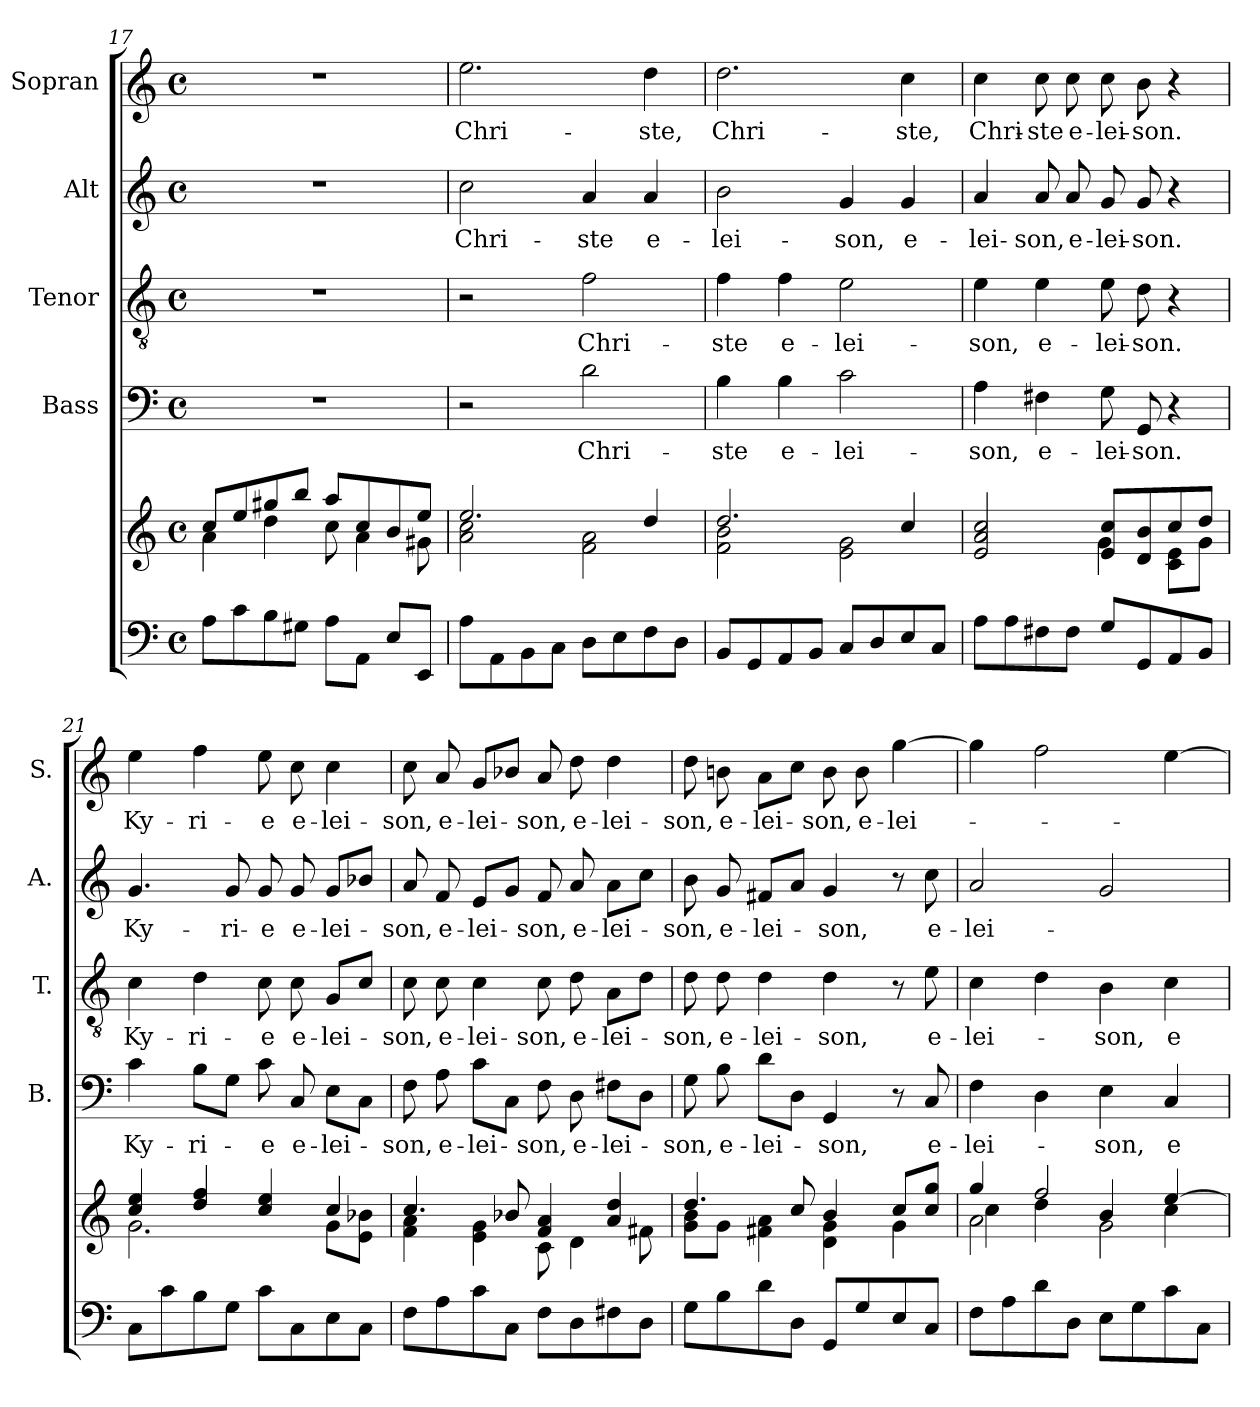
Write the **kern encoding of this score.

**kern	**kern	**kern	**text	**kern	**text	**kern	**text	**kern	**text
*part5	*part5	*part4	*part4	*part3	*part3	*part2	*part2	*part1	*part1
*staff6	*staff5	*staff4	*staff4	*staff3	*staff3	*staff2	*staff2	*staff1	*staff1
*	*	*I"Bass	*	*I"Tenor	*	*I"Alt	*	*I"Sopran	*
*	*	*I'B.	*	*I'T.	*	*I'A.	*	*I'S.	*
*clefF4	*clefG2	*clefF4	*	*clefGv2	*	*clefG2	*	*clefG2	*
*k[]	*k[]	*k[]	*	*k[]	*	*k[]	*	*k[]	*
*C:	*C:	*C:	*	*C:	*	*C:	*	*C:	*
*M4/4	*M4/4	*M4/4	*	*M4/4	*	*M4/4	*	*M4/4	*
*met(c)	*met(c)	*met(c)	*	*met(c)	*	*met(c)	*	*met(c)	*
=17	=17	=17	=17	=17	=17	=17	=17	=17	=17
*	*^	*	*	*	*	*	*	*	*
8A\L	8cc/L	4a\	1r	.	1r	.	1r	.	1r	.
8c\	8ee/	.	.	.	.	.	.	.	.	.
8B\	8gg#X/	4dd\	.	.	.	.	.	.	.	.
8G#X\J	8bb/J	.	.	.	.	.	.	.	.	.
8A\L	8aa/L	8cc\	.	.	.	.	.	.	.	.
8AA\J	8cc/	4a\	.	.	.	.	.	.	.	.
8E/L	8b/	.	.	.	.	.	.	.	.	.
8EE/J	8ee/J	8g#X\	.	.	.	.	.	.	.	.
=18	=18	=18	=18	=18	=18	=18	=18	=18	=18	=18
!	!	!	!	!	!	!	!	!LO:LY:b	!	!LO:LY:b
8A\L	2.ee/	2a\ 2cc\	2r	.	2r	.	2cc\	Chri-	2.ee\	Chri-
8AA\	.	.	.	.	.	.	.	.	.	.
8BB\	.	.	.	.	.	.	.	.	.	.
8C\J	.	.	.	.	.	.	.	.	.	.
!	!	!	!	!LO:LY:b	!	!LO:LY:b	!	!LO:LY:b	!	!
8D\L	.	2f\ 2a\	2d\	Chri-	2f\	Chri-	4a/	-ste	.	.
8E\	.	.	.	.	.	.	.	.	.	.
!	!	!	!	!	!	!	!	!LO:LY:b	!	!LO:LY:b
8F\	4dd/	.	.	.	.	.	4a/	e-	4dd\	-ste,
8D\J	.	.	.	.	.	.	.	.	.	.
=19	=19	=19	=19	=19	=19	=19	=19	=19	=19	=19
!	!	!	!	!LO:LY:b	!	!LO:LY:b	!	!LO:LY:b	!	!LO:LY:b
8BB/L	2.dd/	2f\ 2b\	4B\	-ste	4f\	-ste	2b\	-lei-	2.dd\	Chri-
8GG/	.	.	.	.	.	.	.	.	.	.
!	!	!	!	!LO:LY:b	!	!LO:LY:b	!	!	!	!
8AA/	.	.	4B\	e-	4f\	e-	.	.	.	.
8BB/J	.	.	.	.	.	.	.	.	.	.
!	!	!	!	!LO:LY:b	!	!LO:LY:b	!	!LO:LY:b	!	!
8C/L	.	2e\ 2g\	2c\	-lei-	2e\	-lei-	4g/	-son,	.	.
8D/	.	.	.	.	.	.	.	.	.	.
!	!	!	!	!	!	!	!	!LO:LY:b	!	!LO:LY:b
8E/	4cc/	.	.	.	.	.	4g/	e-	4cc\	-ste,
8C/J	.	.	.	.	.	.	.	.	.	.
!!LO:PB:g=z
=20	=20	=20	=20	=20	=20	=20	=20	=20	=20	=20
!	!	!	!	!LO:LY:b	!	!LO:LY:b	!	!LO:LY:b	!	!LO:LY:b
8A\L	2e/ 2a/ 2cc/	2ryy	4A\	-son,	4e\	-son,	4a/	-lei-	4cc\	Chri-
8A\	.	.	.	.	.	.	.	.	.	.
!	!	!	!	!LO:LY:b	!	!LO:LY:b	!	!LO:LY:b	!	!LO:LY:b
8F#X\	.	.	4F#X\	e-	4e\	e-	8a/	-son,	8cc\	-ste
!	!	!	!	!	!	!	!	!LO:LY:b	!	!LO:LY:b
8F#\J	.	.	.	.	.	.	8a/	e-	8cc\	e-
!	!	!	!	!LO:LY:b	!	!LO:LY:b	!	!LO:LY:b	!	!LO:LY:b
8G/L	8e/ 8cc/L	4g\	8G\	-lei-	8e\	-lei-	8g/	-lei-	8cc\	-lei-
!	!	!	!	!LO:LY:b	!	!LO:LY:b	!	!LO:LY:b	!	!LO:LY:b
8GG/	8d/ 8b/	.	8GG/	-son.	8d\	-son.	8g/	-son.	8b\	-son.
8AA/	8cc/	8c\ 8e\L	4r	.	4r	.	4r	.	4r	.
8BB/J	8dd/J	8g\J	.	.	.	.	.	.	.	.
=21	=21	=21	=21	=21	=21	=21	=21	=21	=21	=21
!	!	!	!	!LO:LY:b	!	!LO:LY:b	!	!LO:LY:b	!	!LO:LY:b
8C\L	4cc/ 4ee/	2.g\	4c\	Ky-	4c\	Ky-	4.g/	Ky-	4ee\	Ky-
8c\	.	.	.	.	.	.	.	.	.	.
!	!	!	!	!LO:LY:b	!	!LO:LY:b	!	!	!	!LO:LY:b
8B\	4dd/ 4ff/	.	8B\L	-ri-	4d\	-ri-	.	.	4ff\	-ri-
!	!	!	!	!	!	!	!	!LO:LY:b	!	!
8G\J	.	.	8G\J	.	.	.	8g/	-ri-	.	.
!	!	!	!	!LO:LY:b	!	!LO:LY:b	!	!LO:LY:b	!	!LO:LY:b
8c\L	4cc/ 4ee/	.	8c\	-e	8c\	-e	8g/	-e	8ee\	-e
!	!	!	!	!LO:LY:b	!	!LO:LY:b	!	!LO:LY:b	!	!LO:LY:b
8C\	.	.	8C/	e-	8c\	e-	8g/	e-	8cc\	e-
!	!	!	!	!LO:LY:b	!	!LO:LY:b	!	!LO:LY:b	!	!LO:LY:b
8E\	4cc/	8g\L	8E\L	-lei-	8G/L	-lei-	8g/L	-lei-	4cc\	-lei-
8C\J	.	8e\ 8b-X\J	8C\J	.	8c/J	.	8b-X/J	.	.	.
=22	=22	=22	=22	=22	=22	=22	=22	=22	=22	=22
!	!	!	!	!LO:LY:b	!	!LO:LY:b	!	!LO:LY:b	!	!LO:LY:b
8F\L	4.cc/	4f\ 4a\	8F\	-son,	8c\	-son,	8a/	-son,	8cc\	-son,
!	!	!	!	!LO:LY:b	!	!LO:LY:b	!	!LO:LY:b	!	!LO:LY:b
8A\	.	.	8A\	e-	8c\	e-	8f/	e-	8a/	e-
!	!	!	!	!LO:LY:b	!	!LO:LY:b	!	!LO:LY:b	!	!LO:LY:b
8c\	.	4e\ 4g\	8c\L	-lei-	4c\	-lei-	8e/L	-lei-	8g/L	-lei-
8C\J	8b-X/	.	8C\J	.	.	.	8g/J	.	8b-X/J	.
!	!	!	!	!LO:LY:b	!	!LO:LY:b	!	!LO:LY:b	!	!LO:LY:b
8F\L	4f/ 4a/	8c\	8F\	-son,	8c\	-son,	8f/	-son,	8a/	-son,
!	!	!	!	!LO:LY:b	!	!LO:LY:b	!	!LO:LY:b	!	!LO:LY:b
8D\	.	4d\	8D\	e-	8d\	e-	8a/	e-	8dd\	e-
!	!	!	!	!LO:LY:b	!	!LO:LY:b	!	!LO:LY:b	!	!LO:LY:b
8F#X\	4a/ 4dd/	.	8F#X\L	-lei-	8A\L	-lei-	8a\L	-lei-	4dd\	-lei-
8D\J	.	8f#X\	8D\J	.	8d\J	.	8cc\J	.	.	.
=23	=23	=23	=23	=23	=23	=23	=23	=23	=23	=23
!	!	!	!	!LO:LY:b	!	!LO:LY:b	!	!LO:LY:b	!	!LO:LY:b
8G\L	4.dd/	8g\ 8b\L	8G\	-son,	8d\	-son,	8b\	-son,	8dd\	-son,
!	!	!	!	!LO:LY:b	!	!LO:LY:b	!	!LO:LY:b	!	!LO:LY:b
8B\	.	8g\J	8B\	e-	8d\	e-	8g/	e-	8bn\	e-
!	!	!	!	!LO:LY:b	!	!LO:LY:b	!	!LO:LY:b	!	!LO:LY:b
8d\	.	4f#X\ 4a\	8d\L	-lei-	4d\	-lei-	8f#X/L	-lei-	8a\L	-lei-
8D\J	8cc/	.	8D\J	.	.	.	8a/J	.	8cc\J	.
!	!	!	!	!LO:LY:b	!	!LO:LY:b	!	!LO:LY:b	!	!LO:LY:b
8GG/L	4b/	4d\ 4g\	4GG/	-son,	4d\	-son,	4g/	-son,	8b\	-son,
!	!	!	!	!	!	!	!	!	!	!LO:LY:b
8G/	.	.	.	.	.	.	.	.	8b\	e-
!	!	!	!	!	!	!	!	!	!	!LO:LY:b
8E/	8cc/L	4g\	8r	.	8r	.	8r	.	[4gg\	-lei-
!	!	!	!	!LO:LY:b	!	!LO:LY:b	!	!LO:LY:b	!	!
8C/J	8cc/ 8gg/J	.	8C/	e-	8e\	e-	8cc\	e-	.	.
!!LO:LB:g=z
=24	=24	=24	=24	=24	=24	=24	=24	=24	=24	=24
*	*	*^	*	*	*	*	*	*	*	*
!	!	!	!	!	!LO:LY:b	!	!LO:LY:b	!	!LO:LY:b	!	!
8F\L	4gg/	2a\	4cc\	4F\	-lei-	4c\	-lei-	2a/	-lei-	4gg\]	.
8A\	.	.	.	.	.	.	.	.	.	.	.
8d\	2ff/	.	4dd\	4D\	.	4d\	.	.	.	2ff\	.
8D\J	.	.	.	.	.	.	.	.	.	.	.
!	!	!	!	!	!LO:LY:b	!	!LO:LY:b	!	!	!	!
8E\L	.	2g\	4b/	4E\	-son,	4B\	-son,	2g/	.	.	.
8G\	.	.	.	.	.	.	.	.	.	.	.
!	!	!	!	!	!LO:LY:b	!	!LO:LY:b	!	!	!	!
8c\	[>4ee/	.	4cc\	4C/	e-	4c\	e-	.	.	[4ee\	.
8C\J	.	.	.	.	.	.	.	.	.	.	.
*	*v	*v	*v	*	*	*	*	*	*	*	*
=	=	=	=	=	=	=	=	=	=
*-	*-	*-	*-	*-	*-	*-	*-	*-	*-
